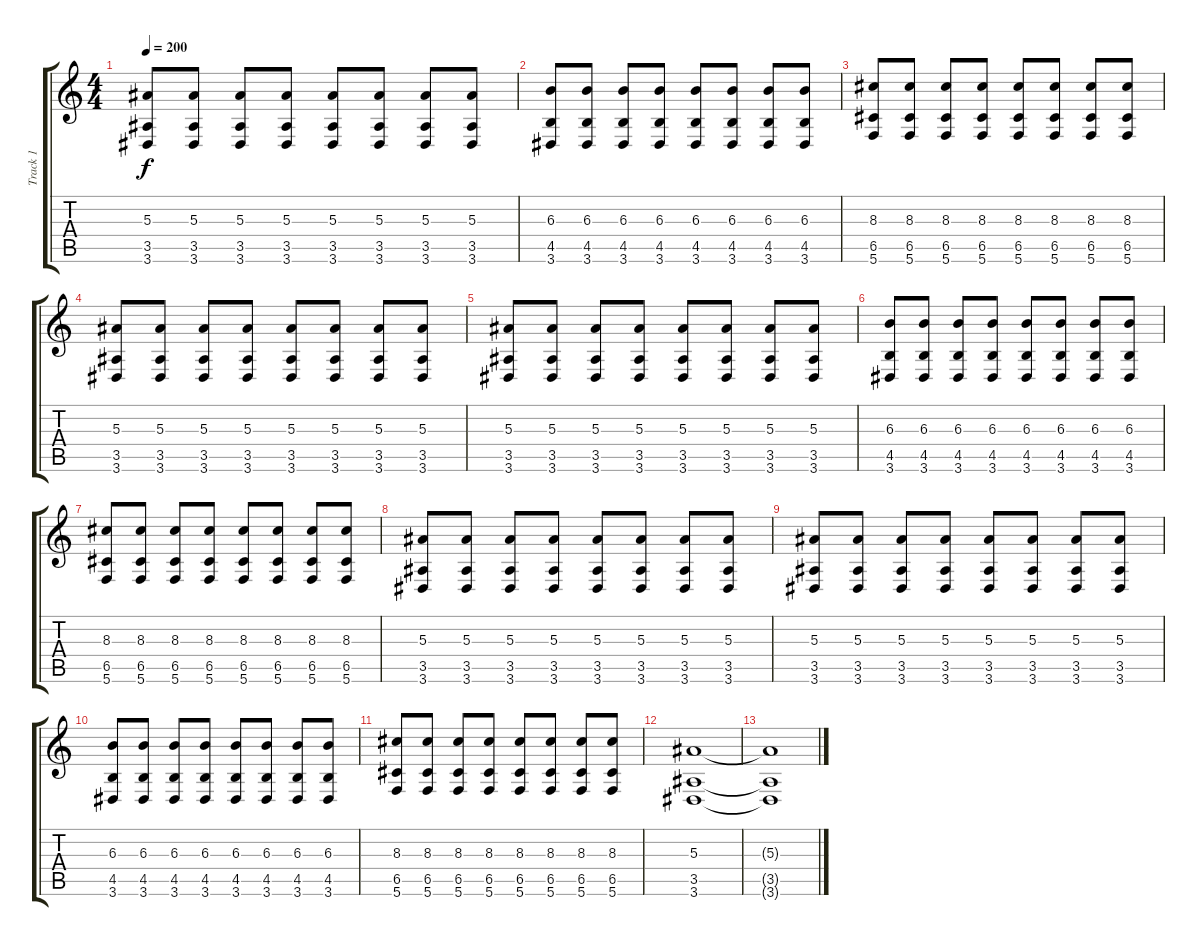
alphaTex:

\track ("Track 1" "Track 1") {instrument overdrivenguitar}
\staff {score tabs}
\tuning (D4 A3 F3 C3 G2 C2) {hide}
\ts (4 4)
\tempo 200
\clef g2
\ks c
(5.3 3.5 3.6).8{dy f} (5.3 3.5 3.6).8 (5.3 3.5 3.6).8 (5.3 3.5 3.6).8 (5.3 3.5 3.6).8 (5.3 3.5 3.6).8 (5.3 3.5 3.6).8 (5.3 3.5 3.6).8 |
(6.3 4.5 3.6).8 (6.3 4.5 3.6).8 (6.3 4.5 3.6).8 (6.3 4.5 3.6).8 (6.3 4.5 3.6).8 (6.3 4.5 3.6).8 (6.3 4.5 3.6).8 (6.3 4.5 3.6).8 |
(8.3 6.5 5.6).8 (8.3 6.5 5.6).8 (8.3 6.5 5.6).8 (8.3 6.5 5.6).8 (8.3 6.5 5.6).8 (8.3 6.5 5.6).8 (8.3 6.5 5.6).8 (8.3 6.5 5.6).8 |
(5.3 3.5 3.6).8 (5.3 3.5 3.6).8 (5.3 3.5 3.6).8 (5.3 3.5 3.6).8 (5.3 3.5 3.6).8 (5.3 3.5 3.6).8 (5.3 3.5 3.6).8 (5.3 3.5 3.6).8 |
(5.3 3.5 3.6).8 (5.3 3.5 3.6).8 (5.3 3.5 3.6).8 (5.3 3.5 3.6).8 (5.3 3.5 3.6).8 (5.3 3.5 3.6).8 (5.3 3.5 3.6).8 (5.3 3.5 3.6).8 |
(6.3 4.5 3.6).8 (6.3 4.5 3.6).8 (6.3 4.5 3.6).8 (6.3 4.5 3.6).8 (6.3 4.5 3.6).8 (6.3 4.5 3.6).8 (6.3 4.5 3.6).8 (6.3 4.5 3.6).8 |
(8.3 6.5 5.6).8 (8.3 6.5 5.6).8 (8.3 6.5 5.6).8 (8.3 6.5 5.6).8 (8.3 6.5 5.6).8 (8.3 6.5 5.6).8 (8.3 6.5 5.6).8 (8.3 6.5 5.6).8 |
(5.3 3.5 3.6).8 (5.3 3.5 3.6).8 (5.3 3.5 3.6).8 (5.3 3.5 3.6).8 (5.3 3.5 3.6).8 (5.3 3.5 3.6).8 (5.3 3.5 3.6).8 (5.3 3.5 3.6).8 |
(5.3 3.5 3.6).8 (5.3 3.5 3.6).8 (5.3 3.5 3.6).8 (5.3 3.5 3.6).8 (5.3 3.5 3.6).8 (5.3 3.5 3.6).8 (5.3 3.5 3.6).8 (5.3 3.5 3.6).8 |
(6.3 4.5 3.6).8 (6.3 4.5 3.6).8 (6.3 4.5 3.6).8 (6.3 4.5 3.6).8 (6.3 4.5 3.6).8 (6.3 4.5 3.6).8 (6.3 4.5 3.6).8 (6.3 4.5 3.6).8 |
(8.3 6.5 5.6).8 (8.3 6.5 5.6).8 (8.3 6.5 5.6).8 (8.3 6.5 5.6).8 (8.3 6.5 5.6).8 (8.3 6.5 5.6).8 (8.3 6.5 5.6).8 (8.3 6.5 5.6).8 |
(5.3 3.5 3.6).1 |
(5.3{t} 3.5{t} 3.6{t}).1
